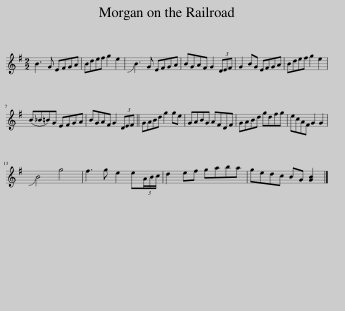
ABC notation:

X:1
L:1/8
M:2/2
I:linebreak $
K:G
V:1 treble
V:1
 B3 G EFGA | Bdef g2 e2 | !slide!B3 G EFGA | BGAF G2 (3DEF | G2 BG EFGA | %5
 Bdef g2 e2 |$ (B_B=B)G EFGA | BGAF G2 (3DEF || GABd g2 ge | GABG AFDF | %10
 GABd gdfg | ecAF G2 G2 |$ !slide!B4 g4 | f3 g e2 e(3A/B/c/ | d2 ef gaba | %15
 gedc BG [GB]2 |] %16
